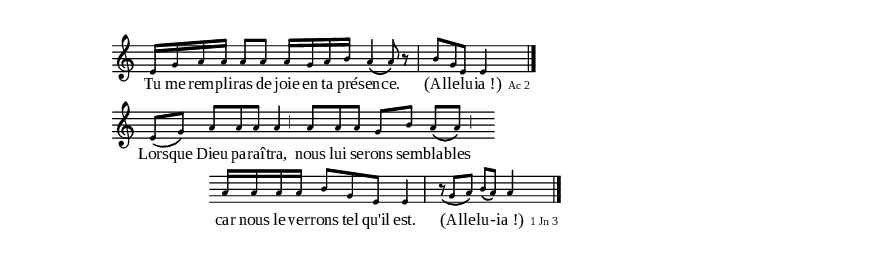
\version "2.10.0"
 \include "definitions.ly"
%\markup {AT 45 }

\relative d' { 
	\new Staff {
		\cadenzaOn
		\set Staff.instrumentName = \markup{ \center-align {  } }
		e16[ g a a]
		a8[ a]
		a16[ g a b]
		a4\( a8\) r8
		\barre\pespace 
		\times 2/3 {b8[ g e]} e4
		\endBar
	}

	\addlyrics {
		Tu me rem -- pli -- ras de joie en ta pré -- sen -- ce. "(Al" -- le -- l -- "uia !)"
		\markup { \citation #"Ac 2" } 
	}
}


\relative d' { 
	\new Staff {
		\cadenzaOn
		\set Staff.instrumentName = \markup{ \center-align {  } }
e8[\( g\)]
\times 2/3 { a[ a a] }
a4
\cesure \pespace 
\times 2/3 { a8[ a a] }
g[ b]
a[\( a\)] \cesure\pespace 
\indentLine
a16[ a a a]
\times 2/3 { b8[ g e] }
e4\pespace \barre\pespace 
\times 2/3 { r8_\( g[ a]\) }
b[\( a\)]
a4
		\endBar
	}

	\addlyrics {
Lors -- que Dieu pa -- raî -- tra, nous lui se -- rons sem -- bla -- bles car nous le ver -- rons tel qu'il est. "(Al" -- le -- lu -- - -- "ia !)"
		\markup { \citation #"1 Jn 3" } 
	}
}


